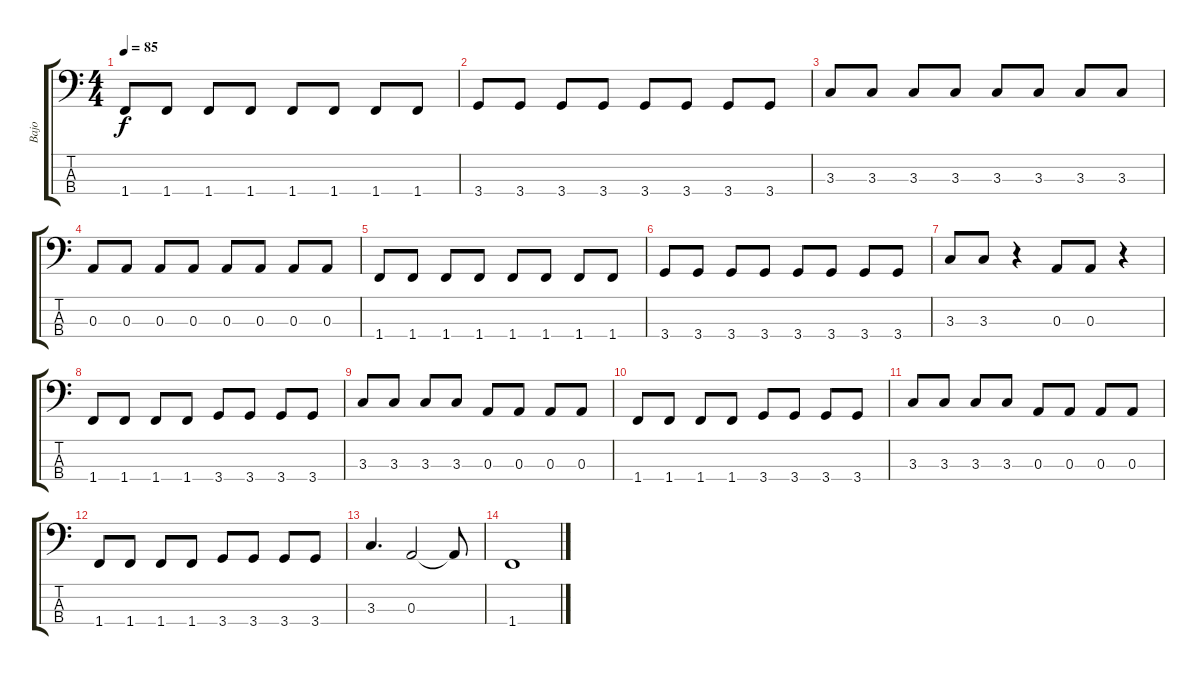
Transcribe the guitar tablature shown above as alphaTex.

\track ("Bajo" "Bajo") {instrument electricbasspick}
\staff {score tabs}
\tuning (G2 D2 A1 E1) {hide}
\ts (4 4)
\tempo 85
\clef f4
\ks c
1.4.8{dy f} 1.4.8 1.4.8 1.4.8 1.4.8 1.4.8 1.4.8 1.4.8 |
3.4.8 3.4.8 3.4.8 3.4.8 3.4.8 3.4.8 3.4.8 3.4.8 |
3.3.8 3.3.8 3.3.8 3.3.8 3.3.8 3.3.8 3.3.8 3.3.8 |
0.3.8 0.3.8 0.3.8 0.3.8 0.3.8 0.3.8 0.3.8 0.3.8 |
1.4.8 1.4.8 1.4.8 1.4.8 1.4.8 1.4.8 1.4.8 1.4.8 |
3.4.8 3.4.8 3.4.8 3.4.8 3.4.8 3.4.8 3.4.8 3.4.8 |
3.3.8 3.3.8 r.4 0.3.8 0.3.8 r.4 |
1.4.8 1.4.8 1.4.8 1.4.8 3.4.8 3.4.8 3.4.8 3.4.8 |
3.3.8 3.3.8 3.3.8 3.3.8 0.3.8 0.3.8 0.3.8 0.3.8 |
1.4.8 1.4.8 1.4.8 1.4.8 3.4.8 3.4.8 3.4.8 3.4.8 |
3.3.8 3.3.8 3.3.8 3.3.8 0.3.8 0.3.8 0.3.8 0.3.8 |
1.4.8 1.4.8 1.4.8 1.4.8 3.4.8 3.4.8 3.4.8 3.4.8 |
3.3.4{d} 0.3.2 0.3{t}.8 |
1.4.1
